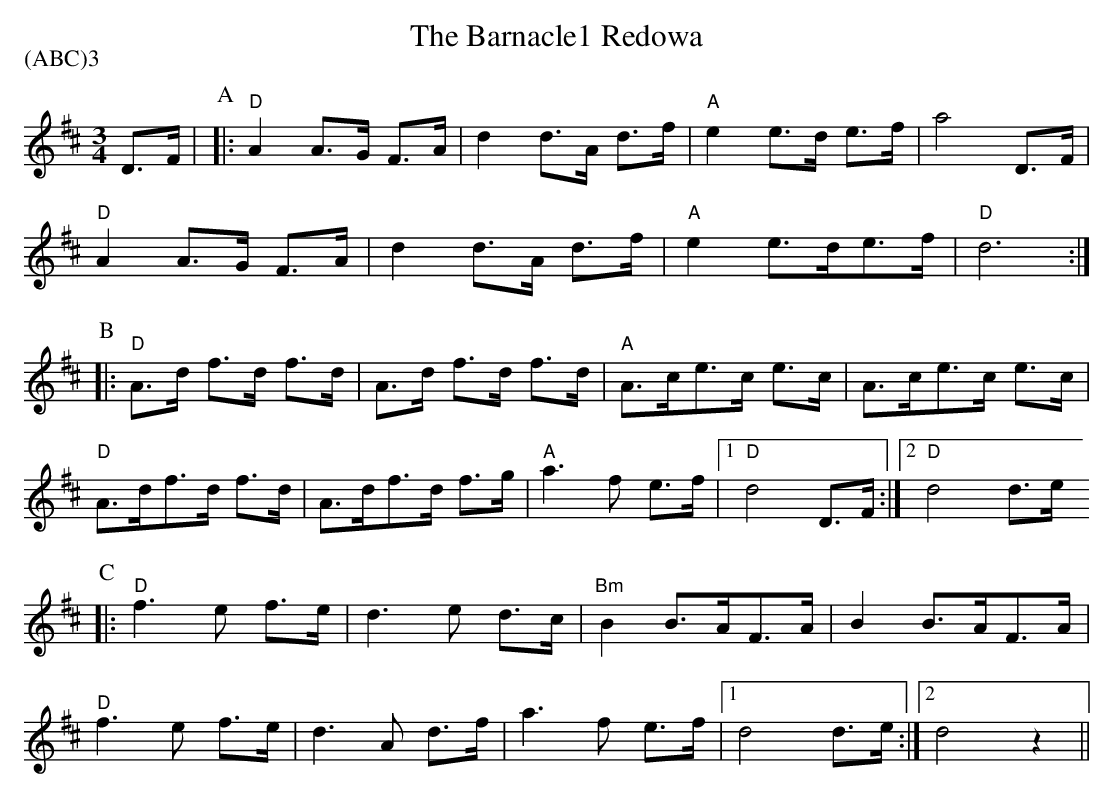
X:1
T: Barnacle1 Redowa, The
P:(ABC)3
M:3/4
L:1/8
K:Dmaj
D>F | \
P:A
|: "D" A2 A>G F>A  |  d2 d>A d>f  | "A" e2 e>d e>f   |  a4 D>F |
"D" A2 A>G F>A     |  d2 d>A d>f  | "A" e2 e>de>f    | "D"  d6  :|
P:B
|: "D"  A>d f>d f>d   |  A>d f>d f>d  | "A" A>ce>c e>c | A>ce>c e>c |
"D"  A>df>d f>d  |  A>df>d f>g  | "A" a3 f e>f |1 "D" d4 D>F   :|2 "D" d4 d>e
P:C
|: "D" f3 e f>e  | d3 e d>c | "Bm" B2 B>AF>A | B2 B>AF>A |
"D" f3 e f>e  | d3 A d>f  | a3 f e>f  |1 d4 d>e   :|2 d4 z2 ||
